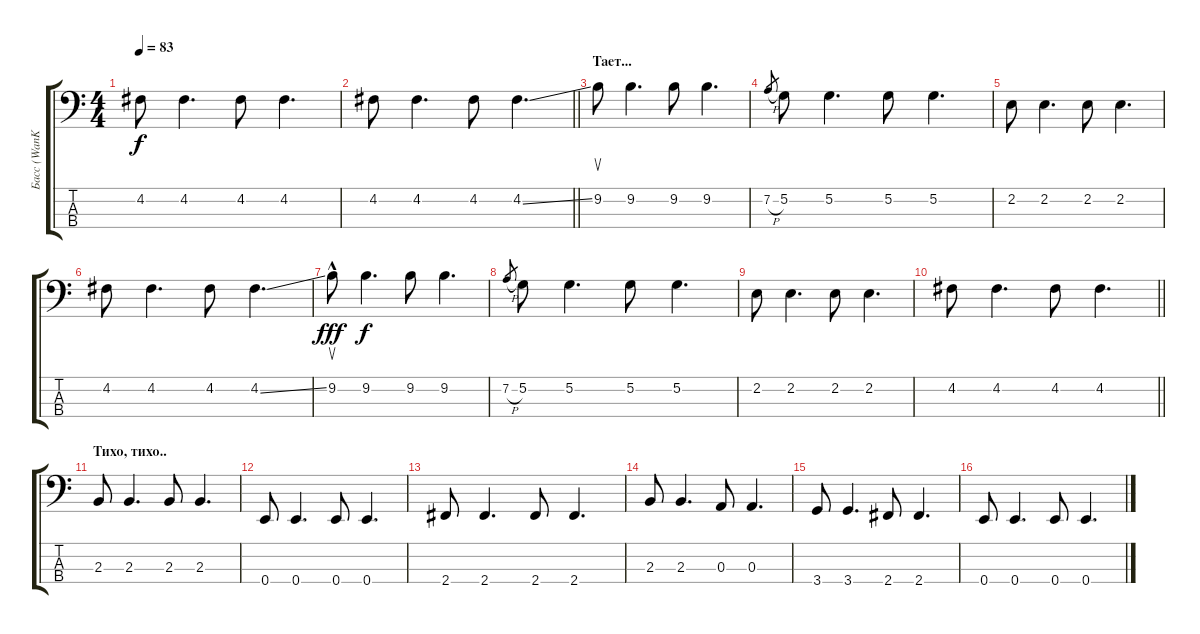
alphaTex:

\track ("Басс (WanKovsky)" "Басс (WanK") {instrument electricbasspick}
\staff {score tabs}
\tuning (G2 D2 A1 E1) {hide}
\ts (4 4)
\tempo 83
\clef f4
\ks c
4.2.8{dy f} 4.2.4{d} 4.2.8 4.2.4{d} |
\barLineRight lightlight
4.2.8 4.2.4{d} 4.2.8 4.2{ss}.4{d} |
\section ("" "Тает...")
9.2.8{su} 9.2.4{d} 9.2.8 9.2.4{d} |
7.2{h}.8{gr} 5.2.8 5.2.4{d} 5.2.8 5.2.4{d} |
2.2.8 2.2.4{d} 2.2.8 2.2.4{d} |
4.2.8 4.2.4{d} 4.2.8 4.2{ss}.4{d} |
9.2{hac}.8{su dy fff} 9.2.4{d dy f} 9.2.8 9.2.4{d} |
7.2{h}.8{gr} 5.2.8 5.2.4{d} 5.2.8 5.2.4{d} |
2.2.8 2.2.4{d} 2.2.8 2.2.4{d} |
\barLineRight lightlight
4.2.8 4.2.4{d} 4.2.8 4.2.4{d} |
\section ("" "Тихо, тихо..")
2.3.8 2.3.4{d} 2.3.8 2.3.4{d} |
0.4.8 0.4.4{d} 0.4.8 0.4.4{d} |
2.4.8 2.4.4{d} 2.4.8 2.4.4{d} |
2.3.8 2.3.4{d} 0.3.8 0.3.4{d} |
3.4.8 3.4.4{d} 2.4.8 2.4.4{d} |
0.4.8 0.4.4{d} 0.4.8 0.4.4{d}
